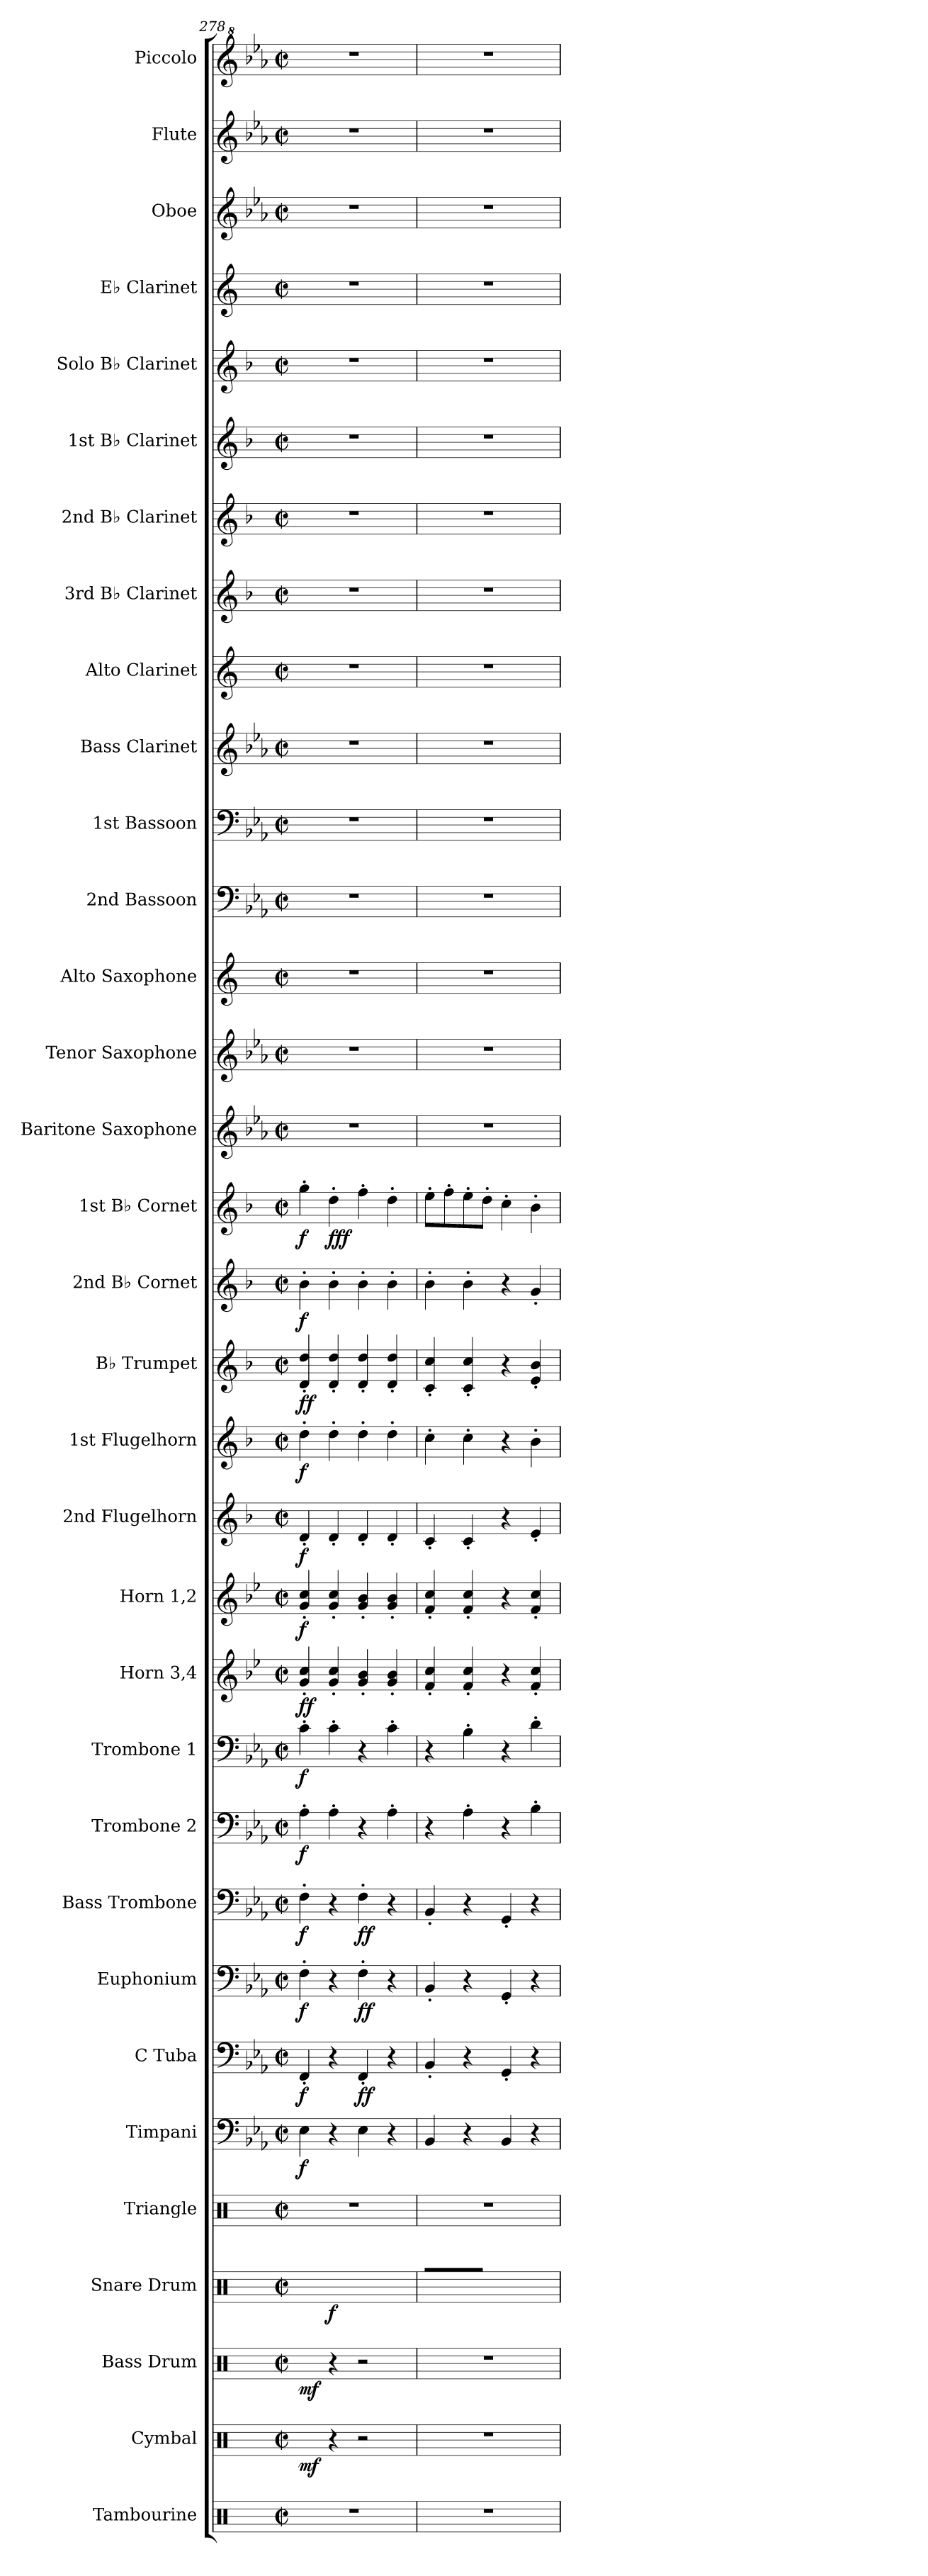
**kern	**kern	**dynam	**kern	**dynam	**kern	**dynam	**kern	**kern	**dynam	**kern	**dynam	**kern	**dynam	**kern	**dynam	**kern	**dynam	**kern	**dynam	**kern	**dynam	**kern	**dynam	**kern	**dynam	**kern	**dynam	**kern	**dynam	**kern	**dynam	**kern	**dynam	**kern	**kern	**kern	**kern	**kern	**kern	**kern	**kern	**kern	**kern	**kern	**kern	**kern	**kern	**kern
*part33	*part32	*part32	*part31	*part31	*part30	*part30	*part29	*part28	*part28	*part27	*part27	*part26	*part26	*part25	*part25	*part24	*part24	*part23	*part23	*part22	*part22	*part21	*part21	*part20	*part20	*part19	*part19	*part18	*part18	*part17	*part17	*part16	*part16	*part15	*part14	*part13	*part12	*part11	*part10	*part9	*part8	*part7	*part6	*part5	*part4	*part3	*part2	*part1
*staff33	*staff32	*staff32	*staff31	*staff31	*staff30	*staff30	*staff29	*staff28	*staff28	*staff27	*staff27	*staff26	*staff26	*staff25	*staff25	*staff24	*staff24	*staff23	*staff23	*staff22	*staff22	*staff21	*staff21	*staff20	*staff20	*staff19	*staff19	*staff18	*staff18	*staff17	*staff17	*staff16	*staff16	*staff15	*staff14	*staff13	*staff12	*staff11	*staff10	*staff9	*staff8	*staff7	*staff6	*staff5	*staff4	*staff3	*staff2	*staff1
*I"Tambourine	*I"Cymbal	*	*I"Bass Drum	*	*I"Snare Drum	*	*I"Triangle	*I"Timpani	*	*I"C Tuba	*	*I"Euphonium	*	*I"Bass Trombone	*	*I"Trombone 2	*	*I"Trombone 1	*	*I"Horn 3,4	*	*I"Horn 1,2	*	*I"2nd Flugelhorn	*	*I"1st Flugelhorn	*	*I"B♭ Trumpet	*	*I"2nd B♭ Cornet	*	*I"1st B♭ Cornet	*	*I"Baritone Saxophone	*I"Tenor Saxophone	*I"Alto Saxophone	*I"2nd Bassoon	*I"1st Bassoon	*I"Bass Clarinet	*I"Alto Clarinet	*I"3rd B♭ Clarinet	*I"2nd B♭ Clarinet	*I"1st B♭ Clarinet	*I"Solo B♭ Clarinet	*I"E♭ Clarinet	*I"Oboe	*I"Flute	*I"Piccolo
*I'Tamb.	*I'Cym.	*	*I'B. Dr.	*	*I'Sn. Dr.	*	*I'Trgl.	*I'Timp.	*	*I'C Tu.	*	*I'Eu.	*	*I'B. Trb.	*	*I'Trb. 2	*	*I'Trb. 1	*	*I'Hn. 3,4	*	*I'Hn. 1,2	*	*I'2nd Flghn.	*	*I'1st Flghn.	*	*I'B♭ Tpt.	*	*I'2nd B♭ Cnt.	*	*I'1st B♭ Cnt.	*	*I'Bar. Sax.	*I'T. Sax.	*I'A. Sax.	*I'2nd Bsn.	*I'1st Bsn.	*I'B. Cl.	*I'A. Cl.	*I'3rd B♭ Cl.	*I'2nd B♭ Cl.	*I'1st B♭ Cl.	*I'Solo B♭ Cl.	*I'E♭ Cl.	*I'Ob.	*I'Fl.	*I'Picc.
*clefX	*clefX	*	*clefX	*	*clefX	*	*clefX	*clefF4	*	*clefF4	*	*clefF4	*	*clefF4	*	*clefF4	*	*clefF4	*	*clefG2	*	*clefG2	*	*clefG2	*	*clefG2	*	*clefG2	*	*clefG2	*	*clefG2	*	*clefG2	*clefG2	*clefG2	*clefF4	*clefF4	*clefG2	*clefG2	*clefG2	*clefG2	*clefG2	*clefG2	*clefG2	*clefG2	*clefG2	*clefG^2
*	*	*	*	*	*	*	*	*	*	*	*	*	*	*	*	*	*	*	*	*ITrd4c7	*	*ITrd4c7	*	*ITrd1c2	*	*ITrd1c2	*	*ITrd1c2	*	*ITrd1c2	*	*ITrd1c2	*	*ITrd12c21	*ITrd8c14	*ITrd5c9	*	*	*ITrd8c14	*ITrd5c9	*ITrd1c2	*ITrd1c2	*ITrd1c2	*ITrd1c2	*ITrd-2c-3	*	*	*ITrd-7c-12
*k[]	*k[]	*	*k[]	*	*k[]	*	*k[]	*k[b-e-a-]	*	*k[b-e-a-]	*	*k[b-e-a-]	*	*k[b-e-a-]	*	*k[b-e-a-]	*	*k[b-e-a-]	*	*k[b-e-a-]	*	*k[b-e-a-]	*	*k[b-e-a-]	*	*k[b-e-a-]	*	*k[b-e-a-]	*	*k[b-e-a-]	*	*k[b-e-a-]	*	*k[b-e-a-]	*k[b-e-a-]	*k[b-e-a-]	*k[b-e-a-]	*k[b-e-a-]	*k[b-e-a-]	*k[b-e-a-]	*k[b-e-a-]	*k[b-e-a-]	*k[b-e-a-]	*k[b-e-a-]	*k[b-e-a-]	*k[b-e-a-]	*k[b-e-a-]	*k[b-e-a-]
*C:	*C:	*	*C:	*	*C:	*	*C:	*E-:	*	*E-:	*	*E-:	*	*E-:	*	*E-:	*	*E-:	*	*E-:	*	*E-:	*	*E-:	*	*E-:	*	*E-:	*	*E-:	*	*E-:	*	*E-:	*E-:	*E-:	*E-:	*E-:	*E-:	*E-:	*E-:	*E-:	*E-:	*E-:	*E-:	*E-:	*E-:	*E-:
*M2/2	*M2/2	*	*M2/2	*	*M2/2	*	*M2/2	*M2/2	*	*M2/2	*	*M2/2	*	*M2/2	*	*M2/2	*	*M2/2	*	*M2/2	*	*M2/2	*	*M2/2	*	*M2/2	*	*M2/2	*	*M2/2	*	*M2/2	*	*M2/2	*M2/2	*M2/2	*M2/2	*M2/2	*M2/2	*M2/2	*M2/2	*M2/2	*M2/2	*M2/2	*M2/2	*M2/2	*M2/2	*M2/2
*met(c|)	*met(c|)	*	*met(c|)	*	*met(c|)	*	*met(c|)	*met(c|)	*	*met(c|)	*	*met(c|)	*	*met(c|)	*	*met(c|)	*	*met(c|)	*	*met(c|)	*	*met(c|)	*	*met(c|)	*	*met(c|)	*	*met(c|)	*	*met(c|)	*	*met(c|)	*	*met(c|)	*met(c|)	*met(c|)	*met(c|)	*met(c|)	*met(c|)	*met(c|)	*met(c|)	*met(c|)	*met(c|)	*met(c|)	*met(c|)	*met(c|)	*met(c|)	*met(c|)
=278	=278	=278	=278	=278	=278	=278	=278	=278	=278	=278	=278	=278	=278	=278	=278	=278	=278	=278	=278	=278	=278	=278	=278	=278	=278	=278	=278	=278	=278	=278	=278	=278	=278	=278	=278	=278	=278	=278	=278	=278	=278	=278	=278	=278	=278	=278	=278	=278
!	!	!LO:DY:b	!	!LO:DY:b	!	!	!	!	!LO:DY:b	!	!LO:DY:b	!	!LO:DY:b	!	!LO:DY:b	!	!LO:DY:b	!	!LO:DY:b	!	!LO:DY:b	!	!	!	!	!	!	!	!	!	!	!	!	!	!	!	!	!	!	!	!	!	!	!	!	!	!	!
!	!	!	!	!	!	!	!	!	!	!	!	!	!	!	!	!	!	!	!	!	!LO:DY:n=1:b	!	!LO:DY:b	!	!LO:DY:b	!	!LO:DY:b	!	!LO:DY:b	!	!	!	!	!	!	!	!	!	!	!	!	!	!	!	!	!	!	!
!	!	!	!	!	!	!	!	!	!	!	!	!	!	!	!	!	!	!	!	!	!	!	!	!	!	!	!	!	!LO:DY:n=1:b	!	!LO:DY:b	!	!LO:DY:b	!	!	!	!	!	!	!	!	!	!	!	!	!	!	!
1r	4R\	mf	4R\	mf	4R\]	.	1r	4E-\	f	4FF'/	f	4F'\	f	4F'\	f	4A-'\	f	4c'\	f	4c/' 4f/'	f f	4c/' 4f/'	f	4c'/	f	4cc'\	f	4c/' 4cc/'	f f	4a-'\	f	4ff'\	f	1r	1r	1r	1r	1r	1r	1r	1r	1r	1r	1r	1r	1r	1r	1r
!	!	!	!	!	!	!LO:DY:b	!	!	!	!	!	!	!	!	!	!	!	!	!	!	!	!	!	!	!	!	!	!	!	!	!	!	!LO:DY:b	!	!	!	!	!	!	!	!	!	!	!	!	!	!	!
.	4r	.	4r	.	4R\	f	.	4r	.	4r	.	4r	.	4r	.	4A-'\	.	4c'\	.	4c/' 4f/'	.	4c/' 4f/'	.	4c'/	.	4cc'\	.	4c/' 4cc/'	.	4a-'\	.	4cc'\	fff	.	.	.	.	.	.	.	.	.	.	.	.	.	.	.
!	!	!	!	!	!	!	!	!	!	!	!LO:DY:b	!	!LO:DY:b	!	!LO:DY:b	!	!	!	!	!	!	!	!	!	!	!	!	!	!	!	!	!	!	!	!	!	!	!	!	!	!	!	!	!	!	!	!	!
.	2r	.	2r	.	4R\	.	.	4E-\	.	4FF'/	ff	4F'\	ff	4F'\	ff	4r	.	4r	.	4c/' 4e-/'	.	4c/' 4e-/'	.	4c'/	.	4cc'\	.	4c/' 4cc/'	.	4a-'\	.	4ee-'\	.	.	.	.	.	.	.	.	.	.	.	.	.	.	.	.
.	.	.	.	.	4R\	.	.	4r	.	4r	.	4r	.	4r	.	4A-'\	.	4c'\	.	4c/' 4e-/'	.	4c/' 4e-/'	.	4c'/	.	4cc'\	.	4c/' 4cc/'	.	4a-'\	.	4cc'\	.	.	.	.	.	.	.	.	.	.	.	.	.	.	.	.
=279	=279	=279	=279	=279	=279	=279	=279	=279	=279	=279	=279	=279	=279	=279	=279	=279	=279	=279	=279	=279	=279	=279	=279	=279	=279	=279	=279	=279	=279	=279	=279	=279	=279	=279	=279	=279	=279	=279	=279	=279	=279	=279	=279	=279	=279	=279	=279	=279
1r	1r	.	1r	.	8R\L	.	1r	4BB-/	.	4BB-'/	.	4BB-'/	.	4BB-'/	.	4r	.	4r	.	4B-/' 4f/'	.	4B-/' 4f/'	.	4B-'/	.	4b-'\	.	4B-/' 4b-/'	.	4a-'\	.	8dd'\L	.	1r	1r	1r	1r	1r	1r	1r	1r	1r	1r	1r	1r	1r	1r	1r
.	.	.	.	.	8R\	.	.	.	.	.	.	.	.	.	.	.	.	.	.	.	.	.	.	.	.	.	.	.	.	.	.	8ee-'\	.	.	.	.	.	.	.	.	.	.	.	.	.	.	.	.
.	.	.	.	.	8R\	.	.	4r	.	4r	.	4r	.	4r	.	4A-'\	.	4B-'\	.	4B-/' 4f/'	.	4B-/' 4f/'	.	4B-'/	.	4b-'\	.	4B-/' 4b-/'	.	4a-'\	.	8dd'\	.	.	.	.	.	.	.	.	.	.	.	.	.	.	.	.
.	.	.	.	.	8R\J	.	.	.	.	.	.	.	.	.	.	.	.	.	.	.	.	.	.	.	.	.	.	.	.	.	.	8cc'\J	.	.	.	.	.	.	.	.	.	.	.	.	.	.	.	.
.	.	.	.	.	4R\	.	.	4BB-/	.	4GG'/	.	4GG'/	.	4GG'/	.	4r	.	4r	.	4r	.	4r	.	4r	.	4r	.	4r	.	4r	.	4b-'\	.	.	.	.	.	.	.	.	.	.	.	.	.	.	.	.
.	.	.	.	.	4R\	.	.	4r	.	4r	.	4r	.	4r	.	4B-'\	.	4d'\	.	4B-/' 4f/'	.	4B-/' 4f/'	.	4d'/	.	4a-'\	.	4d/' 4a-/'	.	4f'/	.	4a-'\	.	.	.	.	.	.	.	.	.	.	.	.	.	.	.	.
=	=	=	=	=	=	=	=	=	=	=	=	=	=	=	=	=	=	=	=	=	=	=	=	=	=	=	=	=	=	=	=	=	=	=	=	=	=	=	=	=	=	=	=	=	=	=	=	=
*-	*-	*-	*-	*-	*-	*-	*-	*-	*-	*-	*-	*-	*-	*-	*-	*-	*-	*-	*-	*-	*-	*-	*-	*-	*-	*-	*-	*-	*-	*-	*-	*-	*-	*-	*-	*-	*-	*-	*-	*-	*-	*-	*-	*-	*-	*-	*-	*-
